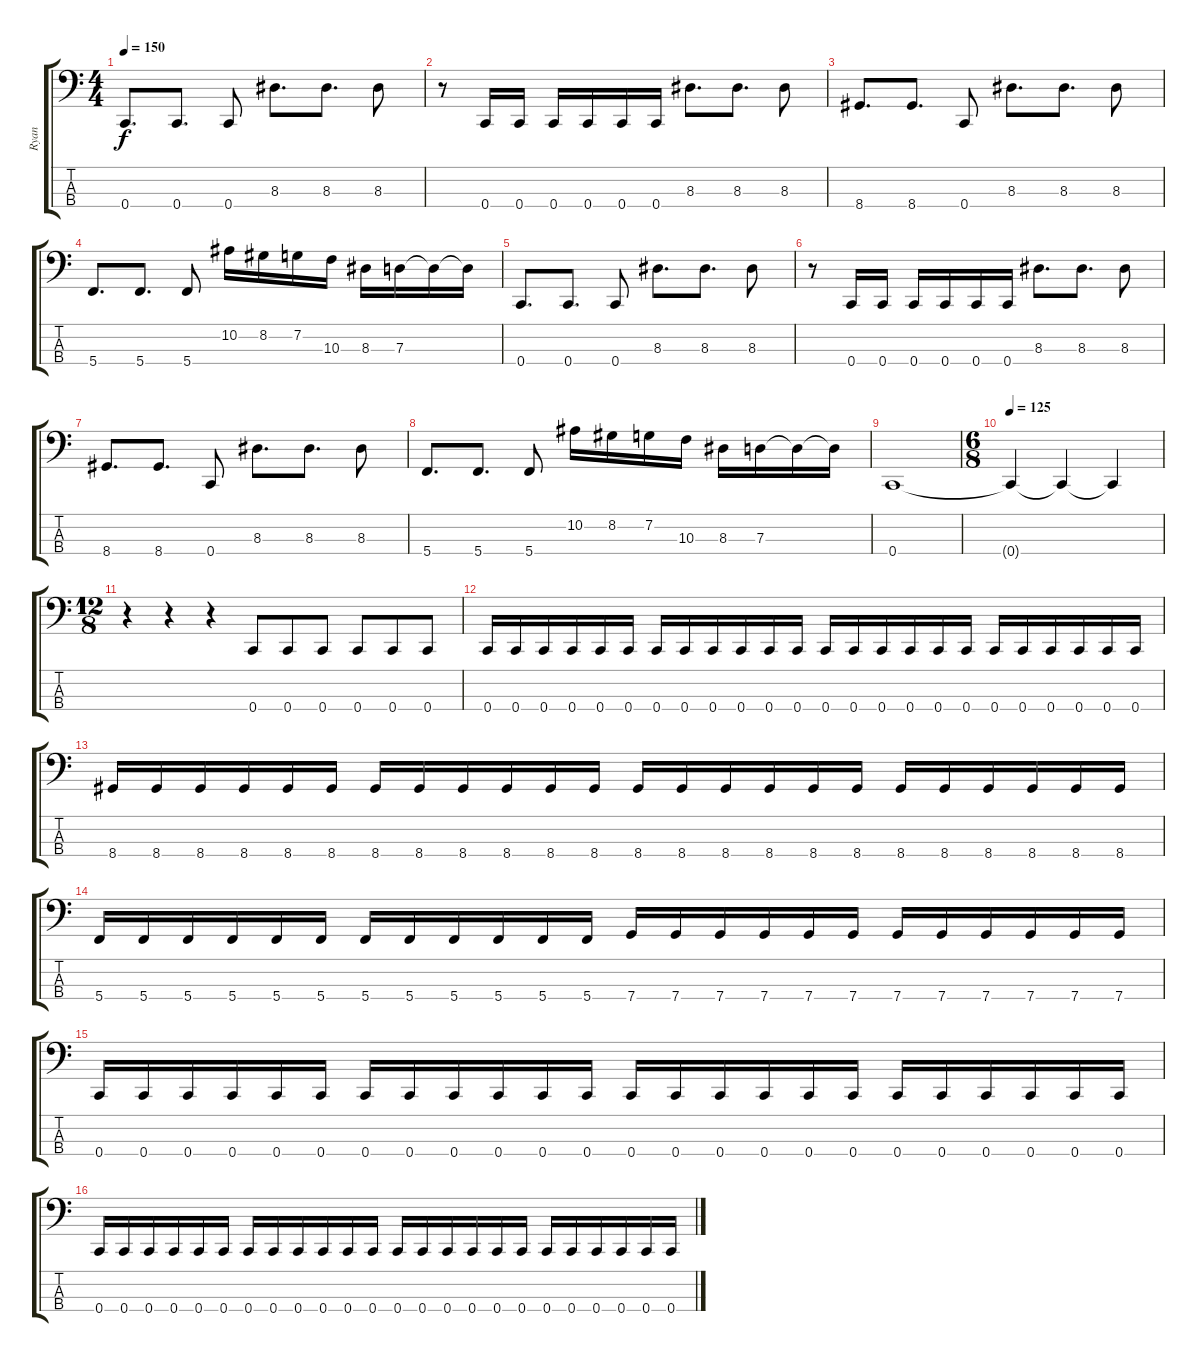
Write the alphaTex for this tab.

\track ("Ryan" "Ryan") {instrument electricbasspick}
\staff {score tabs}
\tuning (F2 C2 G1 C1) {hide}
\ts (4 4)
\tempo 150
\clef f4
\ks c
0.4.8{d dy f} 0.4.8{d} 0.4.8 8.3.8{d} 8.3.8{d} 8.3.8 |
r.8 0.4.16 0.4.16 0.4.16 0.4.16 0.4.16 0.4.16 8.3.8{d} 8.3.8{d} 8.3.8 |
8.4.8{d} 8.4.8{d} 0.4.8 8.3.8{d} 8.3.8{d} 8.3.8 |
5.4.8{d} 5.4.8{d} 5.4.8 10.2.16 8.2.16 7.2.16 10.3.16 8.3.16 7.3.16 7.3{t}.16 7.3{t}.16 |
0.4.8{d} 0.4.8{d} 0.4.8 8.3.8{d} 8.3.8{d} 8.3.8 |
r.8 0.4.16 0.4.16 0.4.16 0.4.16 0.4.16 0.4.16 8.3.8{d} 8.3.8{d} 8.3.8 |
8.4.8{d} 8.4.8{d} 0.4.8 8.3.8{d} 8.3.8{d} 8.3.8 |
5.4.8{d} 5.4.8{d} 5.4.8 10.2.16 8.2.16 7.2.16 10.3.16 8.3.16 7.3.16 7.3{t}.16 7.3{t}.16 |
0.4.1 |
\ts (6 8)
\tempo 125
0.4{t}.4 0.4{t}.4 0.4{t}.4 |
\ts (12 8)
r.4 r.4 r.4 0.4.8 0.4.8 0.4.8 0.4.8 0.4.8 0.4.8 |
0.4.16 0.4.16 0.4.16 0.4.16 0.4.16 0.4.16 0.4.16 0.4.16 0.4.16 0.4.16 0.4.16 0.4.16 0.4.16 0.4.16 0.4.16 0.4.16 0.4.16 0.4.16 0.4.16 0.4.16 0.4.16 0.4.16 0.4.16 0.4.16 |
8.4.16 8.4.16 8.4.16 8.4.16 8.4.16 8.4.16 8.4.16 8.4.16 8.4.16 8.4.16 8.4.16 8.4.16 8.4.16 8.4.16 8.4.16 8.4.16 8.4.16 8.4.16 8.4.16 8.4.16 8.4.16 8.4.16 8.4.16 8.4.16 |
5.4.16 5.4.16 5.4.16 5.4.16 5.4.16 5.4.16 5.4.16 5.4.16 5.4.16 5.4.16 5.4.16 5.4.16 7.4.16 7.4.16 7.4.16 7.4.16 7.4.16 7.4.16 7.4.16 7.4.16 7.4.16 7.4.16 7.4.16 7.4.16 |
0.4.16 0.4.16 0.4.16 0.4.16 0.4.16 0.4.16 0.4.16 0.4.16 0.4.16 0.4.16 0.4.16 0.4.16 0.4.16 0.4.16 0.4.16 0.4.16 0.4.16 0.4.16 0.4.16 0.4.16 0.4.16 0.4.16 0.4.16 0.4.16 |
0.4.16 0.4.16 0.4.16 0.4.16 0.4.16 0.4.16 0.4.16 0.4.16 0.4.16 0.4.16 0.4.16 0.4.16 0.4.16 0.4.16 0.4.16 0.4.16 0.4.16 0.4.16 0.4.16 0.4.16 0.4.16 0.4.16 0.4.16 0.4.16
